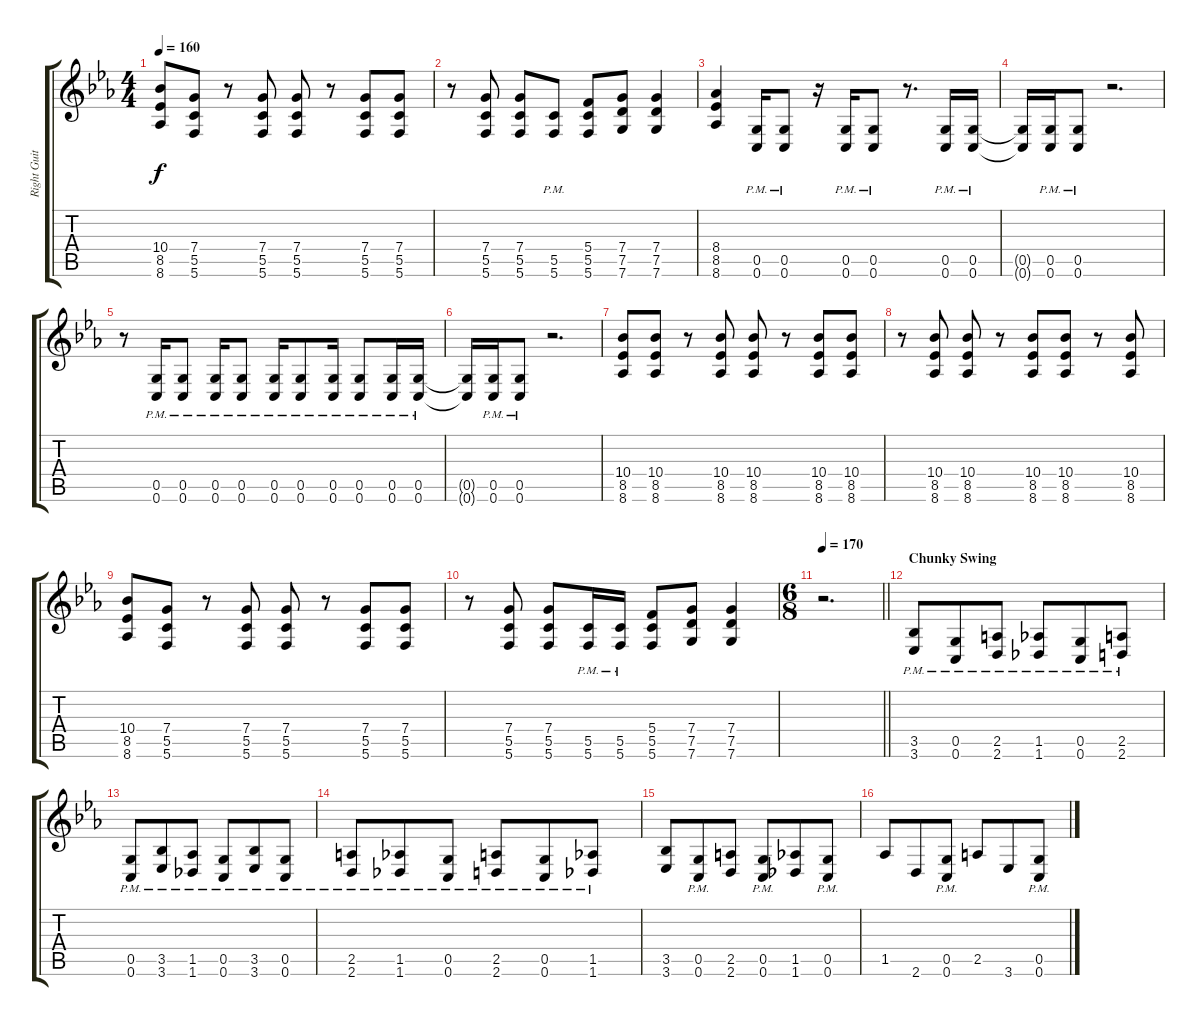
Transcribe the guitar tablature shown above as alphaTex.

\track ("Right Guitar" "Right Guit") {instrument distortionguitar}
\staff {score tabs}
\tuning (D4 A3 F3 C3 G2 C2) {hide}
\ts (4 4)
\tempo 160
\clef g2
\ks eb
(10.4 8.5 8.6).8{dy f} (7.4 5.5 5.6).8 r.8 (7.4 5.5 5.6).8 (7.4 5.5 5.6).8 r.8 (7.4 5.5 5.6).8 (7.4 5.5 5.6).8 |
r.8 (7.4 5.5 5.6).8 (7.4 5.5 5.6).8 (5.5{pm} 5.6{pm}).8 (5.4 5.5 5.6).8 (7.4 7.5 7.6).8 (7.4 7.5 7.6).4 |
(8.4 8.5 8.6).4 (0.5{pm} 0.6{pm}).16 (0.5{pm} 0.6{pm}).8 r.16 (0.5{pm} 0.6{pm}).16 (0.5{pm} 0.6{pm}).8 r.8{d} (0.5{pm} 0.6{pm}).16 (0.5{pm} 0.6{pm}).16 |
(0.5{t} 0.6{t}).16 (0.5{pm} 0.6{pm}).16 (0.5{pm} 0.6{pm}).8 r.2{d} |
r.8 (0.5{pm} 0.6{pm}).16 (0.5{pm} 0.6{pm}).8 (0.5{pm} 0.6{pm}).16 (0.5{pm} 0.6{pm}).8 (0.5{pm} 0.6{pm}).16 (0.5{pm} 0.6{pm}).8 (0.5{pm} 0.6{pm}).16 (0.5{pm} 0.6{pm}).8 (0.5{pm} 0.6{pm}).16 (0.5{pm} 0.6{pm}).16 |
(0.5{t} 0.6{t}).16 (0.5{pm} 0.6{pm}).16 (0.5{pm} 0.6{pm}).8 r.2{d} |
(10.4 8.5 8.6).8 (10.4 8.5 8.6).8 r.8 (10.4 8.5 8.6).8 (10.4 8.5 8.6).8 r.8 (10.4 8.5 8.6).8 (10.4 8.5 8.6).8 |
r.8 (10.4 8.5 8.6).8 (10.4 8.5 8.6).8 r.8 (10.4 8.5 8.6).8 (10.4 8.5 8.6).8 r.8 (10.4 8.5 8.6).8 |
(10.4 8.5 8.6).8 (7.4 5.5 5.6).8 r.8 (7.4 5.5 5.6).8 (7.4 5.5 5.6).8 r.8 (7.4 5.5 5.6).8 (7.4 5.5 5.6).8 |
r.8 (7.4 5.5 5.6).8 (7.4 5.5 5.6).8 (5.5{pm} 5.6{pm}).16 (5.5{pm} 5.6{pm}).16 (5.4 5.5 5.6).8 (7.4 7.5 7.6).8 (7.4 7.5 7.6).4 |
\ts (6 8)
\tempo 170
\barLineRight lightlight
r.2{d} |
\section ("" "Chunky Swing")
(3.5{pm} 3.6{pm}).8 (0.5{pm} 0.6{pm}).8 (2.5{pm} 2.6{pm}).8 (1.5{pm} 1.6{pm}).8 (0.5{pm} 0.6{pm}).8 (2.5{pm} 2.6{pm}).8 |
(0.5{pm} 0.6{pm}).8 (3.5{pm} 3.6{pm}).8 (1.5{pm} 1.6{pm}).8 (0.5{pm} 0.6{pm}).8 (3.5{pm} 3.6{pm}).8 (0.5{pm} 0.6{pm}).8 |
(2.5{pm} 2.6{pm}).8 (1.5{pm} 1.6{pm}).8 (0.5{pm} 0.6{pm}).8 (2.5{pm} 2.6{pm}).8 (0.5{pm} 0.6{pm}).8 (1.5{pm} 1.6{pm}).8 |
(3.5 3.6).8 (0.5{pm} 0.6{pm}).8 (2.5 2.6).8 (0.5{pm} 0.6{pm}).8 (1.5 1.6).8 (0.5{pm} 0.6{pm}).8 |
1.5.8 2.6.8 (0.5{pm} 0.6{pm}).8 2.5.8 3.6.8 (0.5{pm} 0.6{pm}).8
